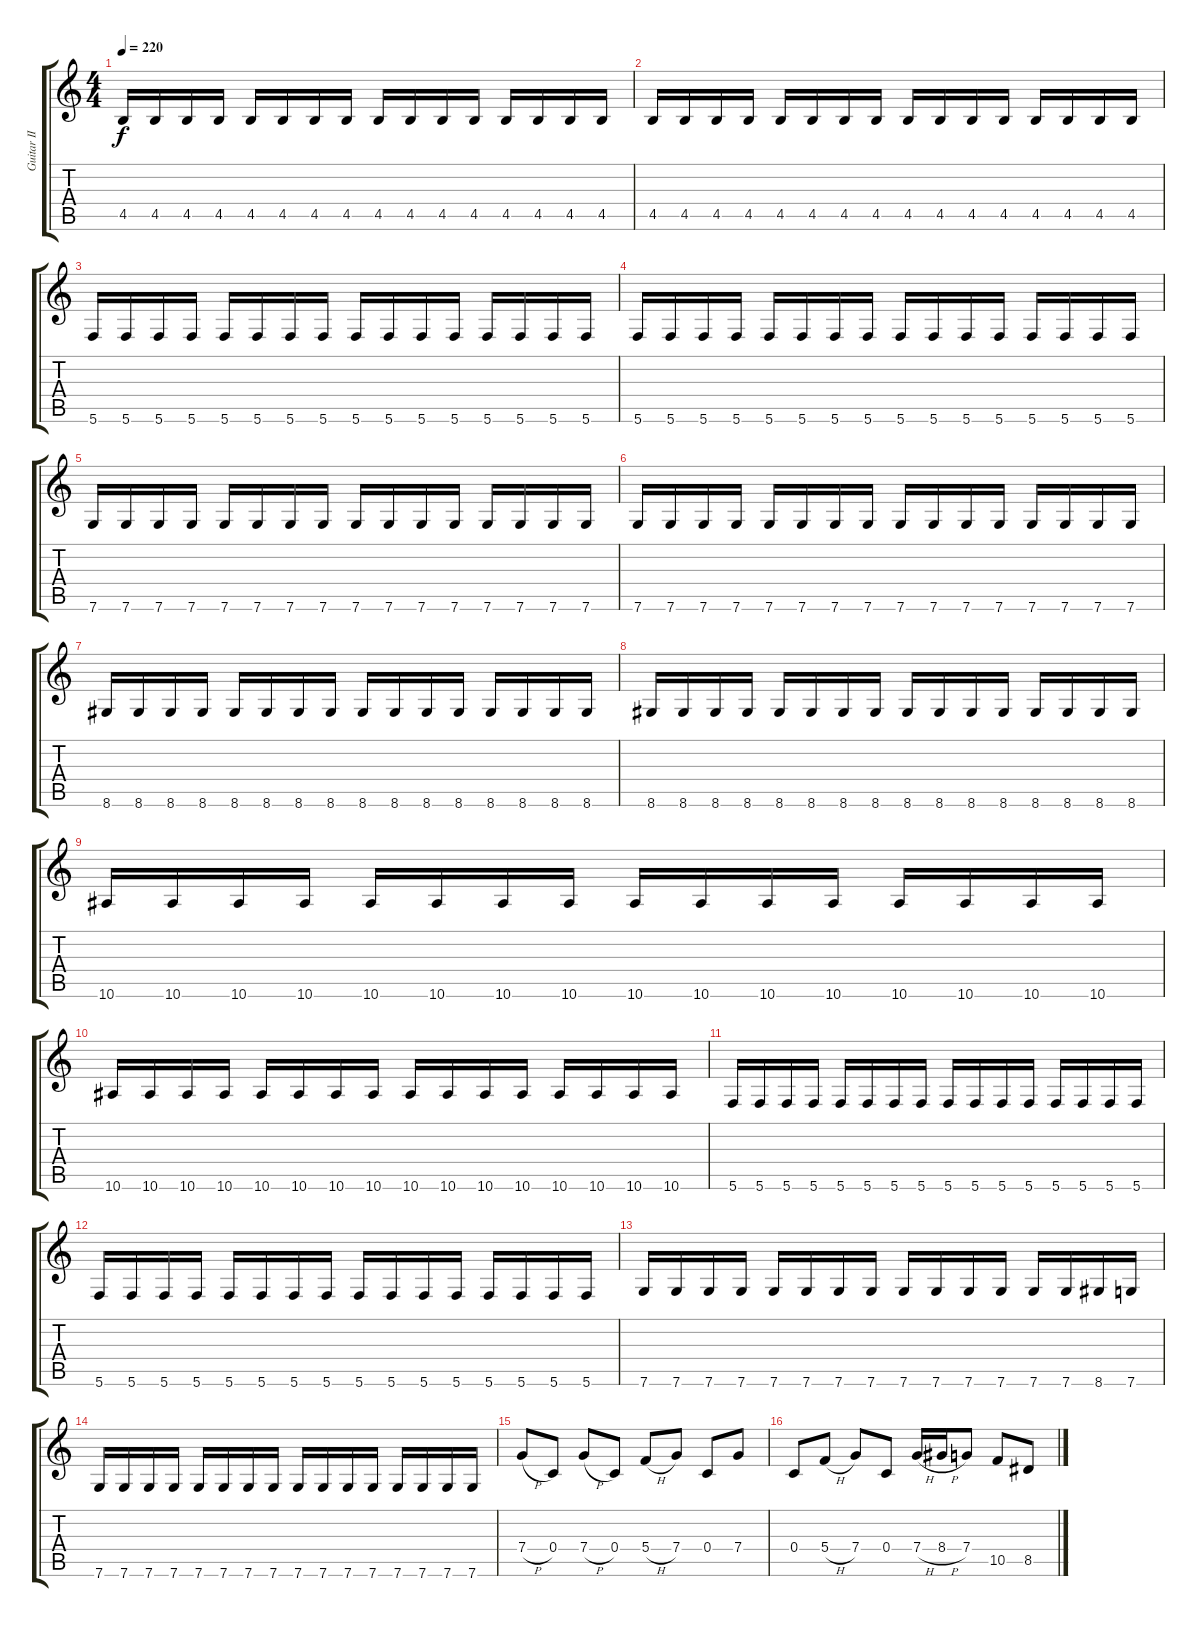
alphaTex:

\track ("Guitar II" "Guitar II") {instrument overdrivenguitar}
\staff {score tabs}
\tuning (D4 A3 F3 C3 G2 C2) {hide}
\ts (4 4)
\tempo 220
\clef g2
\ks c
4.5.16{dy f} 4.5.16 4.5.16 4.5.16 4.5.16 4.5.16 4.5.16 4.5.16 4.5.16 4.5.16 4.5.16 4.5.16 4.5.16 4.5.16 4.5.16 4.5.16 |
4.5.16 4.5.16 4.5.16 4.5.16 4.5.16 4.5.16 4.5.16 4.5.16 4.5.16 4.5.16 4.5.16 4.5.16 4.5.16 4.5.16 4.5.16 4.5.16 |
5.6.16 5.6.16 5.6.16 5.6.16 5.6.16 5.6.16 5.6.16 5.6.16 5.6.16 5.6.16 5.6.16 5.6.16 5.6.16 5.6.16 5.6.16 5.6.16 |
5.6.16 5.6.16 5.6.16 5.6.16 5.6.16 5.6.16 5.6.16 5.6.16 5.6.16 5.6.16 5.6.16 5.6.16 5.6.16 5.6.16 5.6.16 5.6.16 |
7.6.16 7.6.16 7.6.16 7.6.16 7.6.16 7.6.16 7.6.16 7.6.16 7.6.16 7.6.16 7.6.16 7.6.16 7.6.16 7.6.16 7.6.16 7.6.16 |
7.6.16 7.6.16 7.6.16 7.6.16 7.6.16 7.6.16 7.6.16 7.6.16 7.6.16 7.6.16 7.6.16 7.6.16 7.6.16 7.6.16 7.6.16 7.6.16 |
8.6.16 8.6.16 8.6.16 8.6.16 8.6.16 8.6.16 8.6.16 8.6.16 8.6.16 8.6.16 8.6.16 8.6.16 8.6.16 8.6.16 8.6.16 8.6.16 |
8.6.16 8.6.16 8.6.16 8.6.16 8.6.16 8.6.16 8.6.16 8.6.16 8.6.16 8.6.16 8.6.16 8.6.16 8.6.16 8.6.16 8.6.16 8.6.16 |
10.6.16 10.6.16 10.6.16 10.6.16 10.6.16 10.6.16 10.6.16 10.6.16 10.6.16 10.6.16 10.6.16 10.6.16 10.6.16 10.6.16 10.6.16 10.6.16 |
10.6.16 10.6.16 10.6.16 10.6.16 10.6.16 10.6.16 10.6.16 10.6.16 10.6.16 10.6.16 10.6.16 10.6.16 10.6.16 10.6.16 10.6.16 10.6.16 |
5.6.16 5.6.16 5.6.16 5.6.16 5.6.16 5.6.16 5.6.16 5.6.16 5.6.16 5.6.16 5.6.16 5.6.16 5.6.16 5.6.16 5.6.16 5.6.16 |
5.6.16 5.6.16 5.6.16 5.6.16 5.6.16 5.6.16 5.6.16 5.6.16 5.6.16 5.6.16 5.6.16 5.6.16 5.6.16 5.6.16 5.6.16 5.6.16 |
7.6.16 7.6.16 7.6.16 7.6.16 7.6.16 7.6.16 7.6.16 7.6.16 7.6.16 7.6.16 7.6.16 7.6.16 7.6.16 7.6.16 8.6.16 7.6.16 |
7.6.16 7.6.16 7.6.16 7.6.16 7.6.16 7.6.16 7.6.16 7.6.16 7.6.16 7.6.16 7.6.16 7.6.16 7.6.16 7.6.16 7.6.16 7.6.16 |
7.4{h}.8 0.4.8 7.4{h}.8 0.4.8 5.4{h}.8 7.4.8 0.4.8 7.4.8 |
0.4.8 5.4{h}.8 7.4.8 0.4.8 7.4{h}.16 8.4{h}.16 7.4.8 10.5.8 8.5.8
